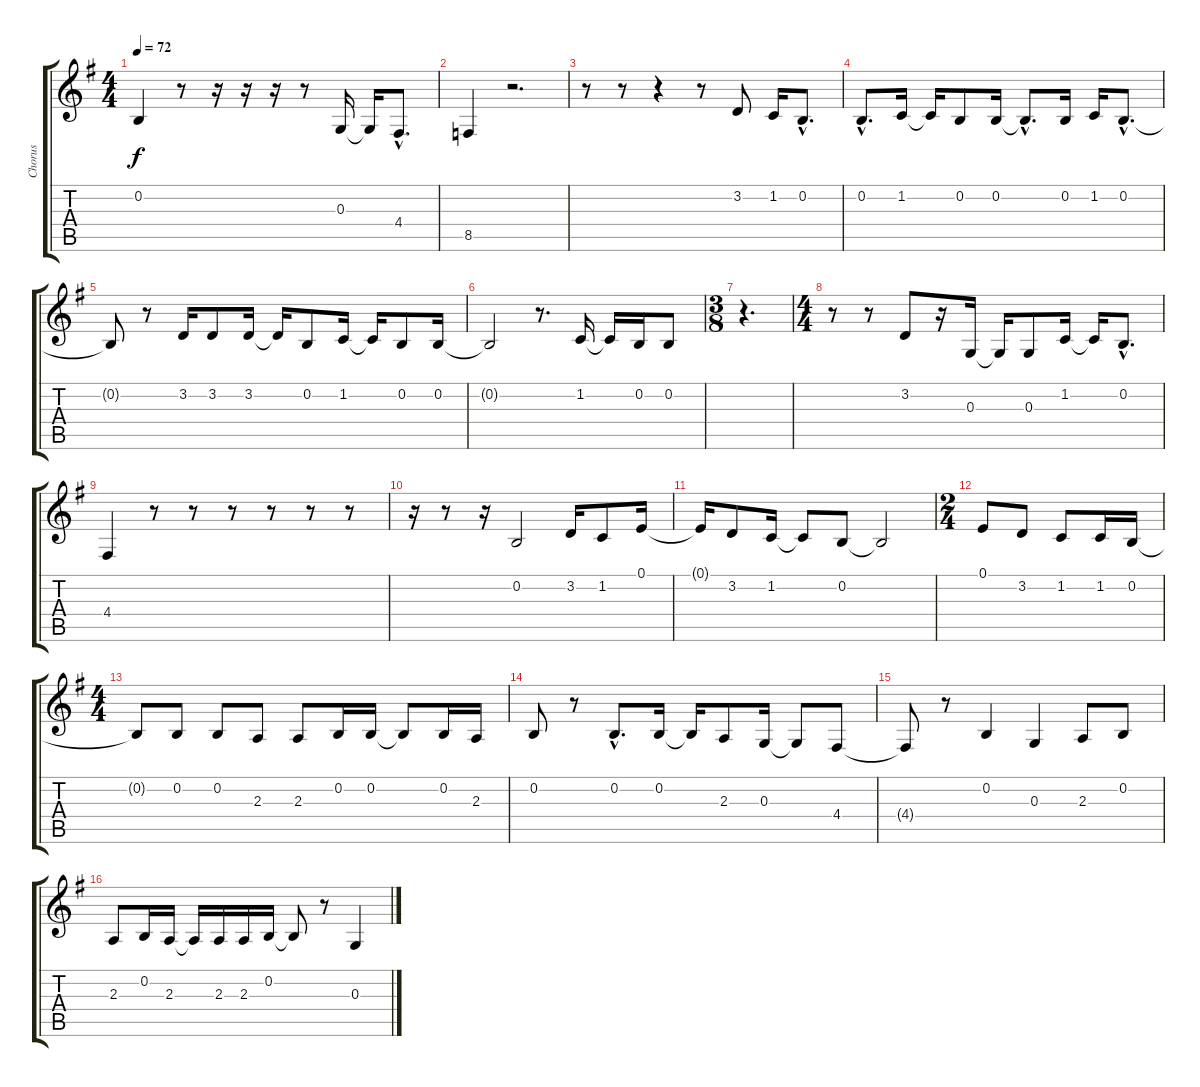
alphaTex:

\track ("Chorus" "Chorus") {instrument lead6voice}
\staff {score tabs}
\tuning (E4 B3 G3 D3 A2 E2) {hide}
\ts (4 4)
\tempo 72
\clef g2
\ks g
0.2.4{dy f} r.8 r.16 r.16 r.16 r.8 0.3.16 0.3{t}.16 4.4{hac}.8{d} |
8.5.4 r.2{d} |
r.8 r.8 r.4 r.8 3.2.8 1.2.16 0.2{hac}.8{d} |
0.2{hac}.8{d} 1.2.16 1.2{t}.16 0.2.8 0.2.16 0.2{hac t}.8{d} 0.2.16 1.2.16 0.2{hac}.8{d} |
0.2{t}.8 r.8 3.2.16 3.2.8 3.2.16 3.2{t}.16 0.2.8 1.2.16 1.2{t}.16 0.2.8 0.2.16 |
0.2{t}.2 r.8{d} 1.2.16 1.2{t}.16 0.2.16 0.2.8 |
\ts (3 8)
r.4{d} |
\ts (4 4)
r.8 r.8 3.2.8 r.16 0.3.16 0.3{t}.16 0.3.8 1.2.16 1.2{t}.16 0.2{hac}.8{d} |
4.4.4 r.8 r.8 r.8 r.8 r.8 r.8 |
r.16 r.8 r.16 0.2.2 3.2.16 1.2.8 0.1.16 |
0.1{t}.16 3.2.8 1.2.16 1.2{t}.8 0.2.8 0.2{t}.2 |
\ts (2 4)
0.1.8 3.2.8 1.2.8 1.2.16 0.2.16 |
\ts (4 4)
0.2{t}.8 0.2.8 0.2.8 2.3.8 2.3.8 0.2.16 0.2.16 0.2{t}.8 0.2.16 2.3.16 |
0.2.8 r.8 0.2{hac}.8{d} 0.2.16 0.2{t}.16 2.3.8 0.3.16 0.3{t}.8 4.4.8 |
4.4{t}.8 r.8 0.2.4 0.3.4 2.3.8 0.2.8 |
2.3.8 0.2.16 2.3.16 2.3{t}.16 2.3.16 2.3.16 0.2.16 0.2{t}.8 r.8 0.3.4
